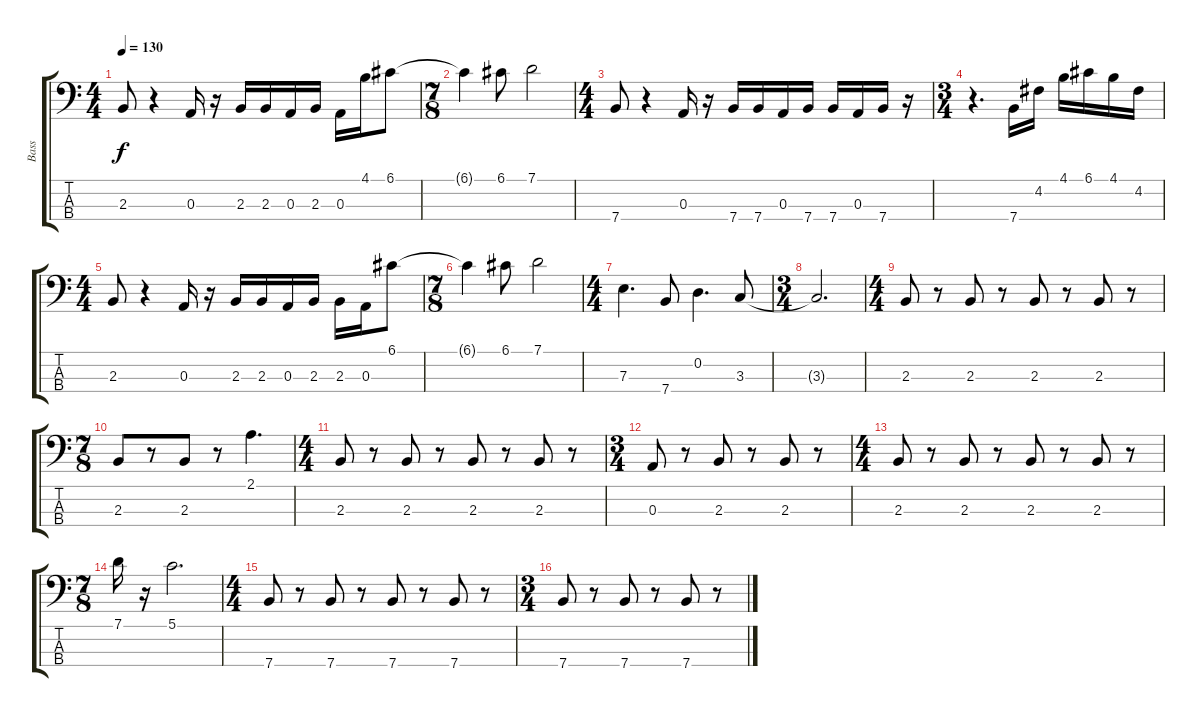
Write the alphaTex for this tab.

\track ("Bass" "Bass") {instrument electricbassfinger}
\staff {score tabs}
\tuning (G2 D2 A1 E1) {hide}
\ts (4 4)
\tempo 130
\clef f4
\ks c
2.3.8{dy f} r.4 0.3.16 r.16 2.3.16 2.3.16 0.3.16 2.3.16 0.3.16 4.1.16 6.1.8 |
\ts (7 8)
6.1{t}.4 6.1.8 7.1.2 |
\ts (4 4)
7.4.8 r.4 0.3.16 r.16 7.4.16 7.4.16 0.3.16 7.4.16 7.4.16 0.3.16 7.4.16 r.16 |
\ts (3 4)
r.4{d} 7.4.16 4.2.16 4.1.16 6.1.16 4.1.16 4.2.16 |
\ts (4 4)
2.3.8 r.4 0.3.16 r.16 2.3.16 2.3.16 0.3.16 2.3.16 2.3.16 0.3.16 6.1.8 |
\ts (7 8)
6.1{t}.4 6.1.8 7.1.2 |
\ts (4 4)
7.3.4{d} 7.4.8 0.2.4{d} 3.3.8 |
\ts (3 4)
3.3{t}.2{d} |
\ts (4 4)
2.3.8 r.8 2.3.8 r.8 2.3.8 r.8 2.3.8 r.8 |
\ts (7 8)
2.3.8 r.8 2.3.8 r.8 2.1.4{d} |
\ts (4 4)
2.3.8 r.8 2.3.8 r.8 2.3.8 r.8 2.3.8 r.8 |
\ts (3 4)
0.3.8 r.8 2.3.8 r.8 2.3.8 r.8 |
\ts (4 4)
2.3.8 r.8 2.3.8 r.8 2.3.8 r.8 2.3.8 r.8 |
\ts (7 8)
7.1.16 r.16 5.1.2{d} |
\ts (4 4)
7.4.8 r.8 7.4.8 r.8 7.4.8 r.8 7.4.8 r.8 |
\ts (3 4)
7.4.8 r.8 7.4.8 r.8 7.4.8 r.8
